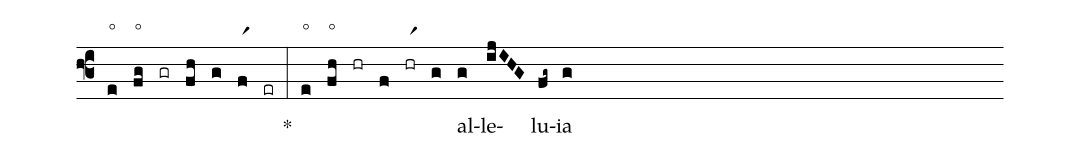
%%
(f3) (e[alt:°]) (fg[alt:°]) (gr) (fh[alt:~]) (g) (fr1) (er) <sp>*</sp>(:) (e[alt:°]) (fh[alt:°]) (hr) (f[alt:~]) (hr1r) (g) al(g)le(ijIHG)lu(fg~)ia(g)
